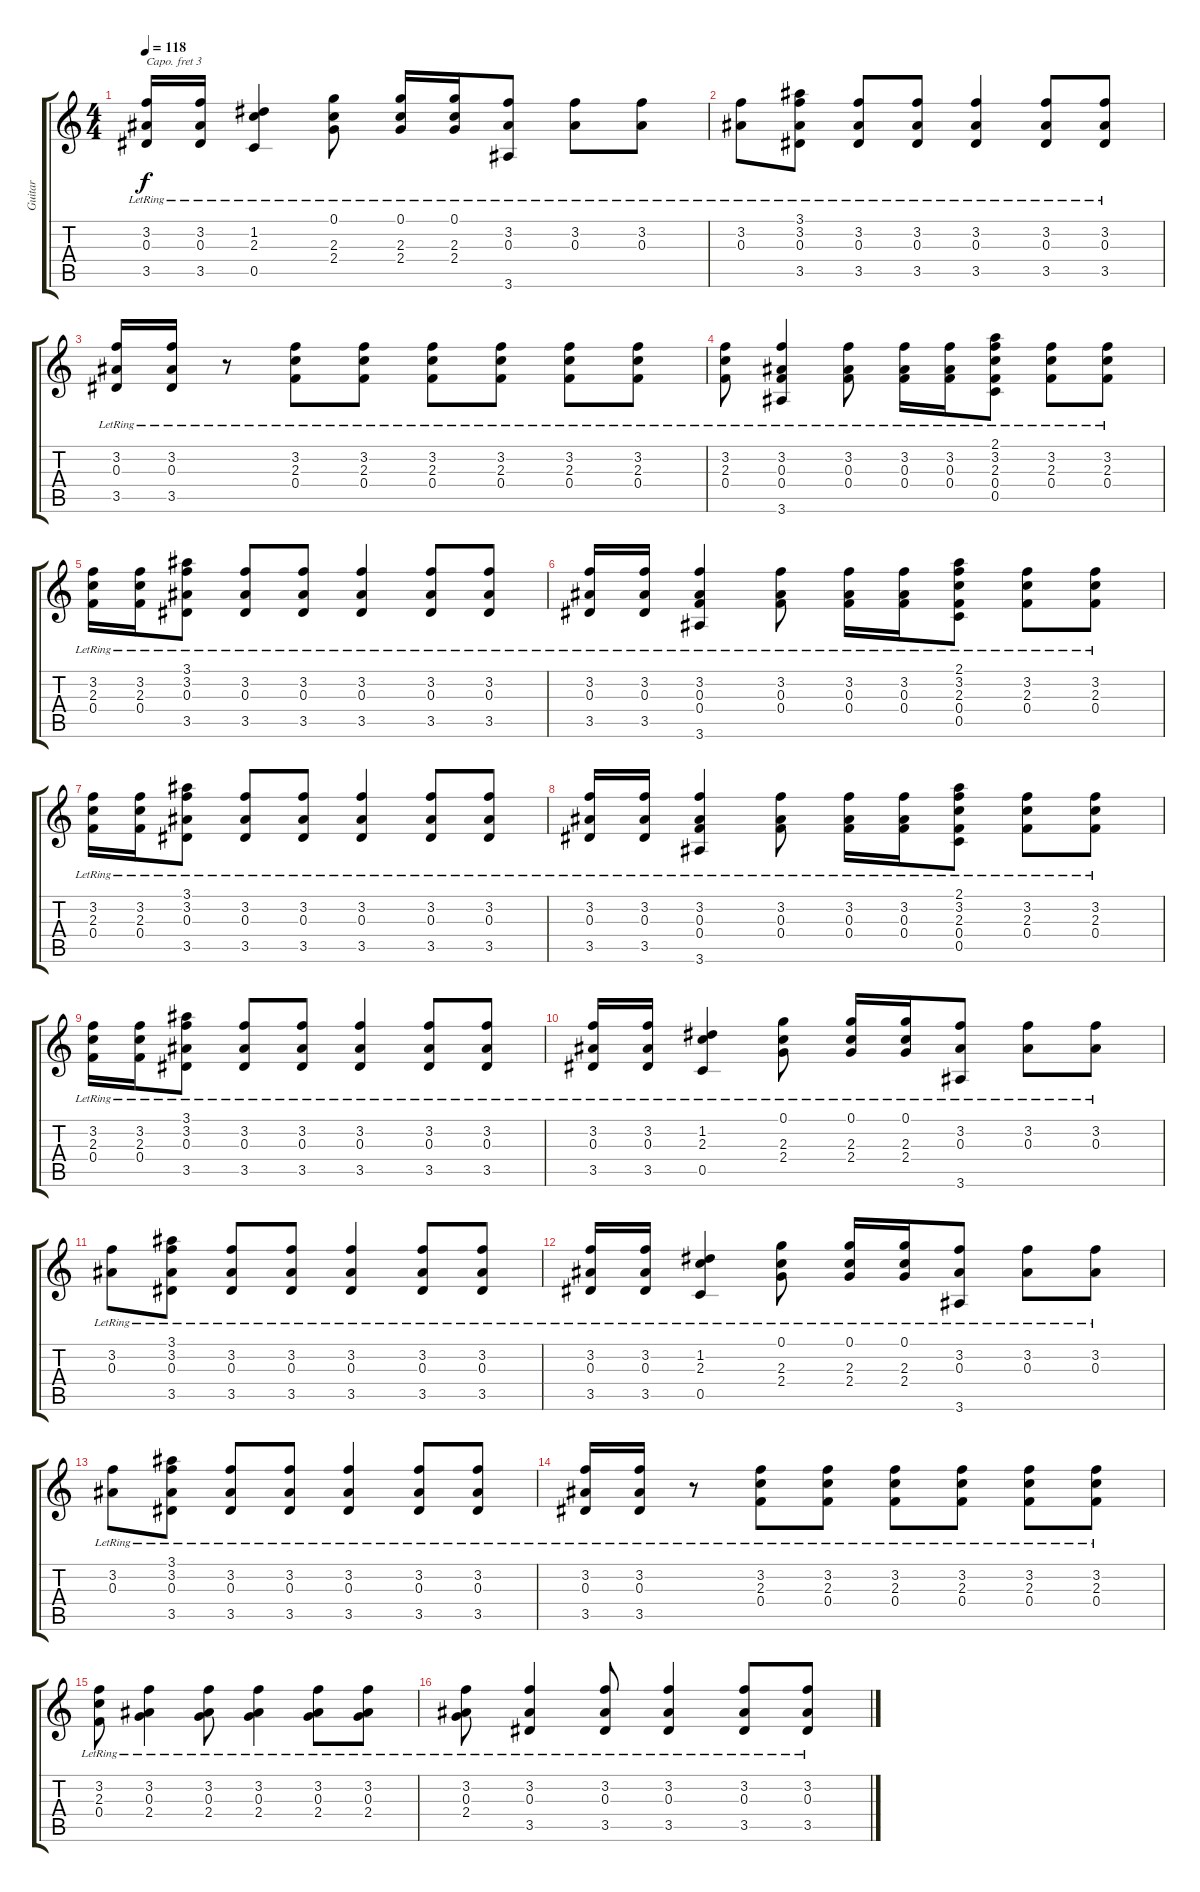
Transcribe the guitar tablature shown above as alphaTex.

\track ("Guitar" "Guitar") {instrument acousticguitarsteel}
\staff {score tabs}
\capo 3
\tuning (E4 B3 G3 D3 A2 E2) {hide}
\ts (4 4)
\tempo 118
\clef g2
\ks c
(3.2{lr} 0.3{lr} 3.5{lr}).16{dy f} (3.2{lr} 0.3{lr} 3.5{lr}).16 (1.2{lr} 2.3{lr} 0.5{lr}).4 (0.1{lr} 2.3{lr} 2.4{lr}).8 (0.1{lr} 2.3{lr} 2.4{lr}).16 (0.1{lr} 2.3{lr} 2.4{lr}).16 (3.2{lr} 0.3{lr} 3.6{lr}).8 (3.2{lr} 0.3{lr}).8 (3.2{lr} 0.3{lr}).8 |
(3.2{lr} 0.3{lr}).8 (3.1{lr} 3.2{lr} 0.3{lr} 3.5{lr}).8 (3.2{lr} 0.3{lr} 3.5{lr}).8 (3.2{lr} 0.3{lr} 3.5{lr}).8 (3.2{lr} 0.3{lr} 3.5{lr}).4 (3.2{lr} 0.3{lr} 3.5{lr}).8 (3.2{lr} 0.3{lr} 3.5{lr}).8 |
(3.2{lr} 0.3{lr} 3.5{lr}).16 (3.2{lr} 0.3{lr} 3.5{lr}).16 r.8 (3.2{lr} 2.3{lr} 0.4{lr}).8 (3.2{lr} 2.3{lr} 0.4{lr}).8 (3.2{lr} 2.3{lr} 0.4{lr}).8 (3.2{lr} 2.3{lr} 0.4{lr}).8 (3.2{lr} 2.3{lr} 0.4{lr}).8 (3.2{lr} 2.3{lr} 0.4{lr}).8 |
(3.2{lr} 2.3{lr} 0.4{lr}).8 (3.2{lr} 0.3{lr} 0.4{lr} 3.6{lr}).4 (3.2{lr} 0.3{lr} 0.4{lr}).8 (3.2{lr} 0.3{lr} 0.4{lr}).16 (3.2{lr} 0.3{lr} 0.4{lr}).16 (2.1{lr} 3.2{lr} 2.3{lr} 0.4{lr} 0.5{lr}).8 (3.2{lr} 2.3{lr} 0.4{lr}).8 (3.2{lr} 2.3{lr} 0.4{lr}).8 |
(3.2{lr} 2.3{lr} 0.4{lr}).16 (3.2{lr} 2.3{lr} 0.4{lr}).16 (3.1{lr} 3.2{lr} 0.3{lr} 3.5{lr}).8 (3.2{lr} 0.3{lr} 3.5{lr}).8 (3.2{lr} 0.3{lr} 3.5{lr}).8 (3.2{lr} 0.3{lr} 3.5{lr}).4 (3.2{lr} 0.3{lr} 3.5{lr}).8 (3.2{lr} 0.3{lr} 3.5{lr}).8 |
(3.2{lr} 0.3{lr} 3.5{lr}).16 (3.2{lr} 0.3{lr} 3.5{lr}).16 (3.2{lr} 0.3{lr} 0.4{lr} 3.6{lr}).4 (3.2{lr} 0.3{lr} 0.4{lr}).8 (3.2{lr} 0.3{lr} 0.4{lr}).16 (3.2{lr} 0.3{lr} 0.4{lr}).16 (2.1{lr} 3.2{lr} 2.3{lr} 0.4{lr} 0.5{lr}).8 (3.2{lr} 2.3{lr} 0.4{lr}).8 (3.2{lr} 2.3{lr} 0.4{lr}).8 |
(3.2{lr} 2.3{lr} 0.4{lr}).16 (3.2{lr} 2.3{lr} 0.4{lr}).16 (3.1{lr} 3.2{lr} 0.3{lr} 3.5{lr}).8 (3.2{lr} 0.3{lr} 3.5{lr}).8 (3.2{lr} 0.3{lr} 3.5{lr}).8 (3.2{lr} 0.3{lr} 3.5{lr}).4 (3.2{lr} 0.3{lr} 3.5{lr}).8 (3.2{lr} 0.3{lr} 3.5{lr}).8 |
(3.2{lr} 0.3{lr} 3.5{lr}).16 (3.2{lr} 0.3{lr} 3.5{lr}).16 (3.2{lr} 0.3{lr} 0.4{lr} 3.6{lr}).4 (3.2{lr} 0.3{lr} 0.4{lr}).8 (3.2{lr} 0.3{lr} 0.4{lr}).16 (3.2{lr} 0.3{lr} 0.4{lr}).16 (2.1{lr} 3.2{lr} 2.3{lr} 0.4{lr} 0.5{lr}).8 (3.2{lr} 2.3{lr} 0.4{lr}).8 (3.2{lr} 2.3{lr} 0.4{lr}).8 |
(3.2{lr} 2.3{lr} 0.4{lr}).16 (3.2{lr} 2.3{lr} 0.4{lr}).16 (3.1{lr} 3.2{lr} 0.3{lr} 3.5{lr}).8 (3.2{lr} 0.3{lr} 3.5{lr}).8 (3.2{lr} 0.3{lr} 3.5{lr}).8 (3.2{lr} 0.3{lr} 3.5{lr}).4 (3.2{lr} 0.3{lr} 3.5{lr}).8 (3.2{lr} 0.3{lr} 3.5{lr}).8 |
(3.2{lr} 0.3{lr} 3.5{lr}).16 (3.2{lr} 0.3{lr} 3.5{lr}).16 (1.2{lr} 2.3{lr} 0.5{lr}).4 (0.1{lr} 2.3{lr} 2.4{lr}).8 (0.1{lr} 2.3{lr} 2.4{lr}).16 (0.1{lr} 2.3{lr} 2.4{lr}).16 (3.2{lr} 0.3{lr} 3.6{lr}).8 (3.2{lr} 0.3{lr}).8 (3.2{lr} 0.3{lr}).8 |
(3.2{lr} 0.3{lr}).8 (3.1{lr} 3.2{lr} 0.3{lr} 3.5{lr}).8 (3.2{lr} 0.3{lr} 3.5{lr}).8 (3.2{lr} 0.3{lr} 3.5{lr}).8 (3.2{lr} 0.3{lr} 3.5{lr}).4 (3.2{lr} 0.3{lr} 3.5{lr}).8 (3.2{lr} 0.3{lr} 3.5{lr}).8 |
(3.2{lr} 0.3{lr} 3.5{lr}).16 (3.2{lr} 0.3{lr} 3.5{lr}).16 (1.2{lr} 2.3{lr} 0.5{lr}).4 (0.1{lr} 2.3{lr} 2.4{lr}).8 (0.1{lr} 2.3{lr} 2.4{lr}).16 (0.1{lr} 2.3{lr} 2.4{lr}).16 (3.2{lr} 0.3{lr} 3.6{lr}).8 (3.2{lr} 0.3{lr}).8 (3.2{lr} 0.3{lr}).8 |
(3.2{lr} 0.3{lr}).8 (3.1{lr} 3.2{lr} 0.3{lr} 3.5{lr}).8 (3.2{lr} 0.3{lr} 3.5{lr}).8 (3.2{lr} 0.3{lr} 3.5{lr}).8 (3.2{lr} 0.3{lr} 3.5{lr}).4 (3.2{lr} 0.3{lr} 3.5{lr}).8 (3.2{lr} 0.3{lr} 3.5{lr}).8 |
(3.2{lr} 0.3{lr} 3.5{lr}).16 (3.2{lr} 0.3{lr} 3.5{lr}).16 r.8 (3.2{lr} 2.3{lr} 0.4{lr}).8 (3.2{lr} 2.3{lr} 0.4{lr}).8 (3.2{lr} 2.3{lr} 0.4{lr}).8 (3.2{lr} 2.3{lr} 0.4{lr}).8 (3.2{lr} 2.3{lr} 0.4{lr}).8 (3.2{lr} 2.3{lr} 0.4{lr}).8 |
(3.2{lr} 2.3{lr} 0.4{lr}).8 (3.2{lr} 0.3{lr} 2.4{lr}).4 (3.2{lr} 0.3{lr} 2.4{lr}).8 (3.2{lr} 0.3{lr} 2.4{lr}).4 (3.2{lr} 0.3{lr} 2.4{lr}).8 (3.2{lr} 0.3{lr} 2.4{lr}).8 |
(3.2{lr} 0.3{lr} 2.4{lr}).8 (3.2{lr} 0.3{lr} 3.5{lr}).4 (3.2{lr} 0.3{lr} 3.5{lr}).8 (3.2{lr} 0.3{lr} 3.5{lr}).4 (3.2{lr} 0.3{lr} 3.5{lr}).8 (3.2{lr} 0.3{lr} 3.5{lr}).8
